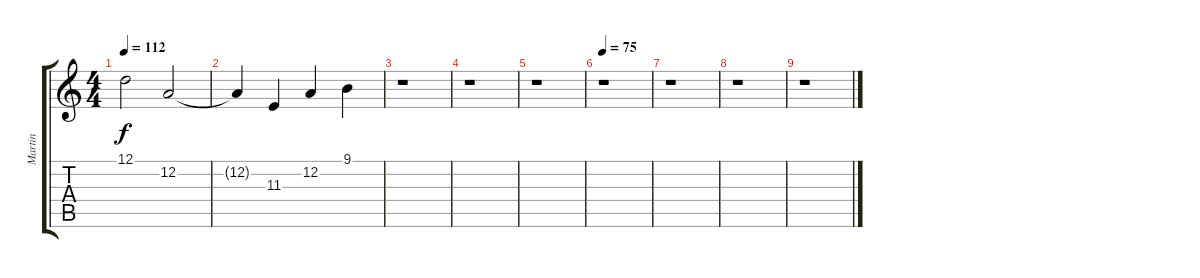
\track ("Martin" "Martin") {instrument stringensemble1}
\staff {score tabs}
\tuning (D4 A3 F3 C3 G2 D2) {hide}
\ts (4 4)
\tempo 112
\clef g2
\ks c
12.1.2{dy f} 12.2.2 |
12.2{t}.4 11.3.4 12.2.4 9.1.4 |
r.1 |
r.1 |
r.1 |
\tempo 75
r.1 |
r.1 |
r.1 |
r.1
